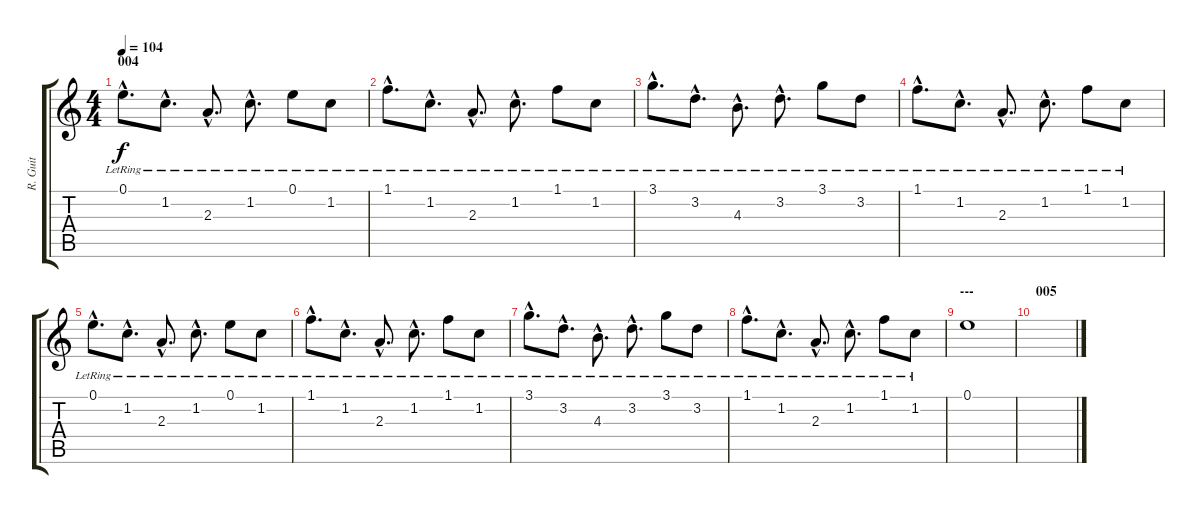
\track ("R. Guit" "R. Guit") {instrument acousticguitarsteel}
\staff {score tabs}
\tuning (E4 B3 G3 D3 A2 E2) {hide}
\ts (4 4)
\section ("" "004")
\tempo 104
\clef g2
\ks c
0.1{hac lr}.8{d dy f} 1.2{hac lr}.8{d} 2.3{hac lr}.8{d} 1.2{hac lr}.8{d} 0.1{lr}.8 1.2{lr}.8 |
1.1{hac lr}.8{d} 1.2{hac lr}.8{d} 2.3{hac lr}.8{d} 1.2{hac lr}.8{d} 1.1{lr}.8 1.2{lr}.8 |
3.1{hac lr}.8{d} 3.2{hac lr}.8{d} 4.3{hac lr}.8{d} 3.2{hac lr}.8{d} 3.1{lr}.8 3.2{lr}.8 |
1.1{hac lr}.8{d} 1.2{hac lr}.8{d} 2.3{hac lr}.8{d} 1.2{hac lr}.8{d} 1.1{lr}.8 1.2{lr}.8 |
0.1{hac lr}.8{d} 1.2{hac lr}.8{d} 2.3{hac lr}.8{d} 1.2{hac lr}.8{d} 0.1{lr}.8 1.2{lr}.8 |
1.1{hac lr}.8{d} 1.2{hac lr}.8{d} 2.3{hac lr}.8{d} 1.2{hac lr}.8{d} 1.1{lr}.8 1.2{lr}.8 |
3.1{hac lr}.8{d} 3.2{hac lr}.8{d} 4.3{hac lr}.8{d} 3.2{hac lr}.8{d} 3.1{lr}.8 3.2{lr}.8 |
1.1{hac lr}.8{d} 1.2{hac lr}.8{d} 2.3{hac lr}.8{d} 1.2{hac lr}.8{d} 1.1{lr}.8 1.2{lr}.8 |
\section ("" "---")
0.1.1 |
\section ("" "005")
